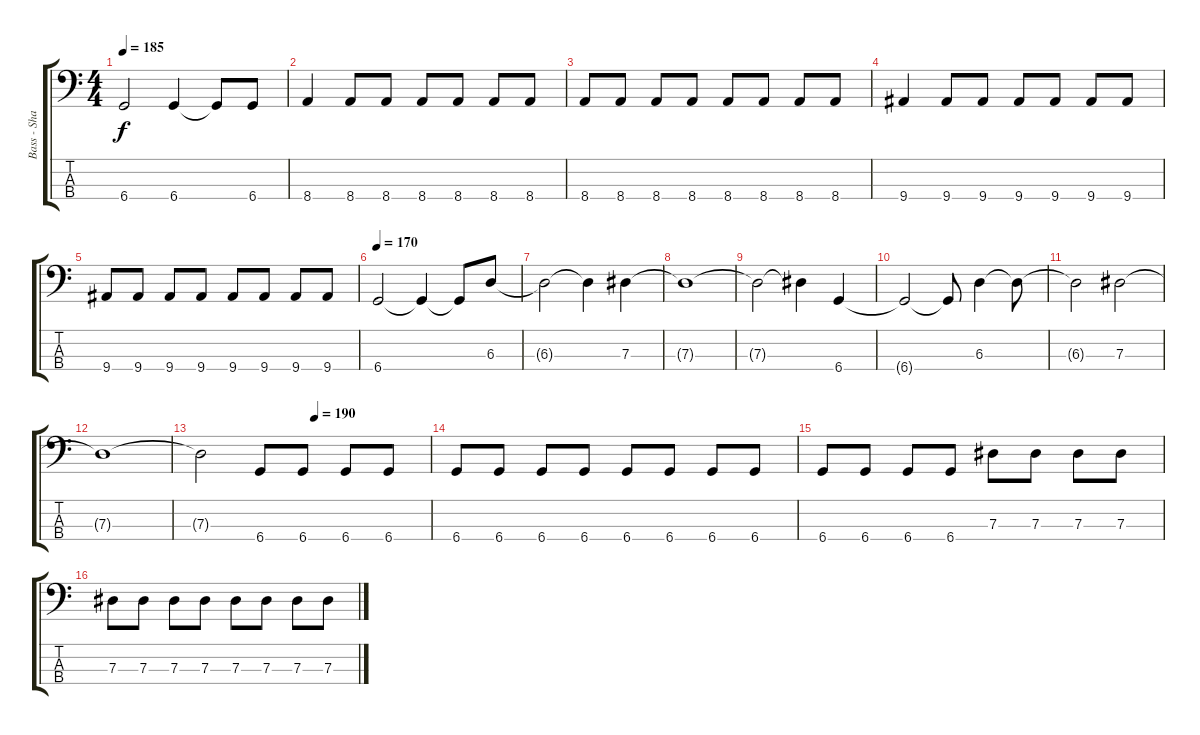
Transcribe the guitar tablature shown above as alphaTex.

\track ("Bass - Shavo" "Bass - Sha") {instrument electricbassfinger}
\staff {score tabs}
\tuning (Gb2 Db2 Ab1 Db1) {hide}
\ts (4 4)
\tempo 185
\clef f4
\ks c
6.4.2{dy f} 6.4.4 6.4{t}.8 6.4.8 |
8.4.4 8.4.8 8.4.8 8.4.8 8.4.8 8.4.8 8.4.8 |
8.4.8 8.4.8 8.4.8 8.4.8 8.4.8 8.4.8 8.4.8 8.4.8 |
9.4.4 9.4.8 9.4.8 9.4.8 9.4.8 9.4.8 9.4.8 |
9.4.8 9.4.8 9.4.8 9.4.8 9.4.8 9.4.8 9.4.8 9.4.8 |
\tempo 170
6.4.2 6.4{t}.4 6.4{t}.8 6.3.8 |
6.3{t}.2 6.3{t}.4 7.3.4 |
7.3{t}.1 |
7.3{t}.2 7.3{t}.4 6.4.4 |
6.4{t}.2 6.4{t}.8 6.3.4 6.3{t}.8 |
6.3{t}.2 7.3.2 |
7.3{t}.1 |
\tempo (190 0.5)
7.3{t}.2 6.4.8 6.4.8 6.4.8 6.4.8 |
6.4.8 6.4.8 6.4.8 6.4.8 6.4.8 6.4.8 6.4.8 6.4.8 |
6.4.8 6.4.8 6.4.8 6.4.8 7.3.8 7.3.8 7.3.8 7.3.8 |
7.3.8 7.3.8 7.3.8 7.3.8 7.3.8 7.3.8 7.3.8 7.3.8
